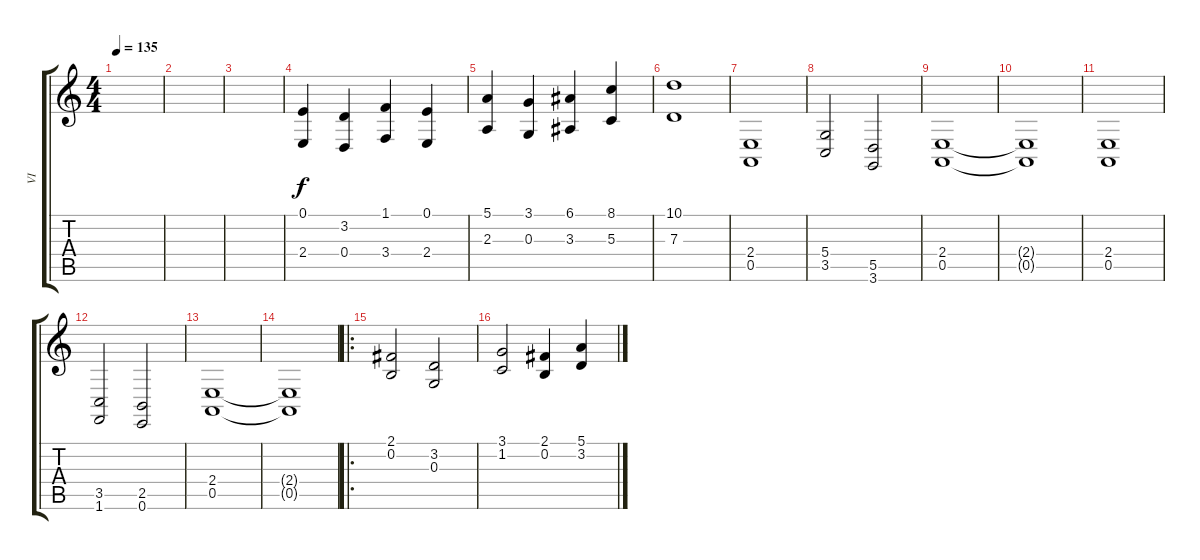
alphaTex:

\track ("VI" "VI") {instrument choiraahs}
\staff {score tabs}
\tuning (E4 B3 G3 D3 A2 E2) {hide}
\ts (4 4)
\tempo 135
\clef g2
\ks c
|
|
|
(0.1 2.4).4 (3.2 0.4).4 (1.1 3.4).4 (0.1 2.4).4 |
(5.1 2.3).4 (3.1 0.3).4 (6.1 3.3).4 (8.1 5.3).4 |
(10.1 7.3).1 |
(2.4 0.5).1 |
(5.4 3.5).2 (5.5 3.6).2 |
(2.4 0.5).1 |
(2.4{t} 0.5{t}).1 |
(2.4 0.5).1 |
(3.5 1.6).2 (2.5 0.6).2 |
(2.4 0.5).1 |
(2.4{t} 0.5{t}).1 |
\ro
(2.1 0.2).2 (3.2 0.3).2 |
(3.1 1.2).2 (2.1 0.2).4 (5.1 3.2).4
